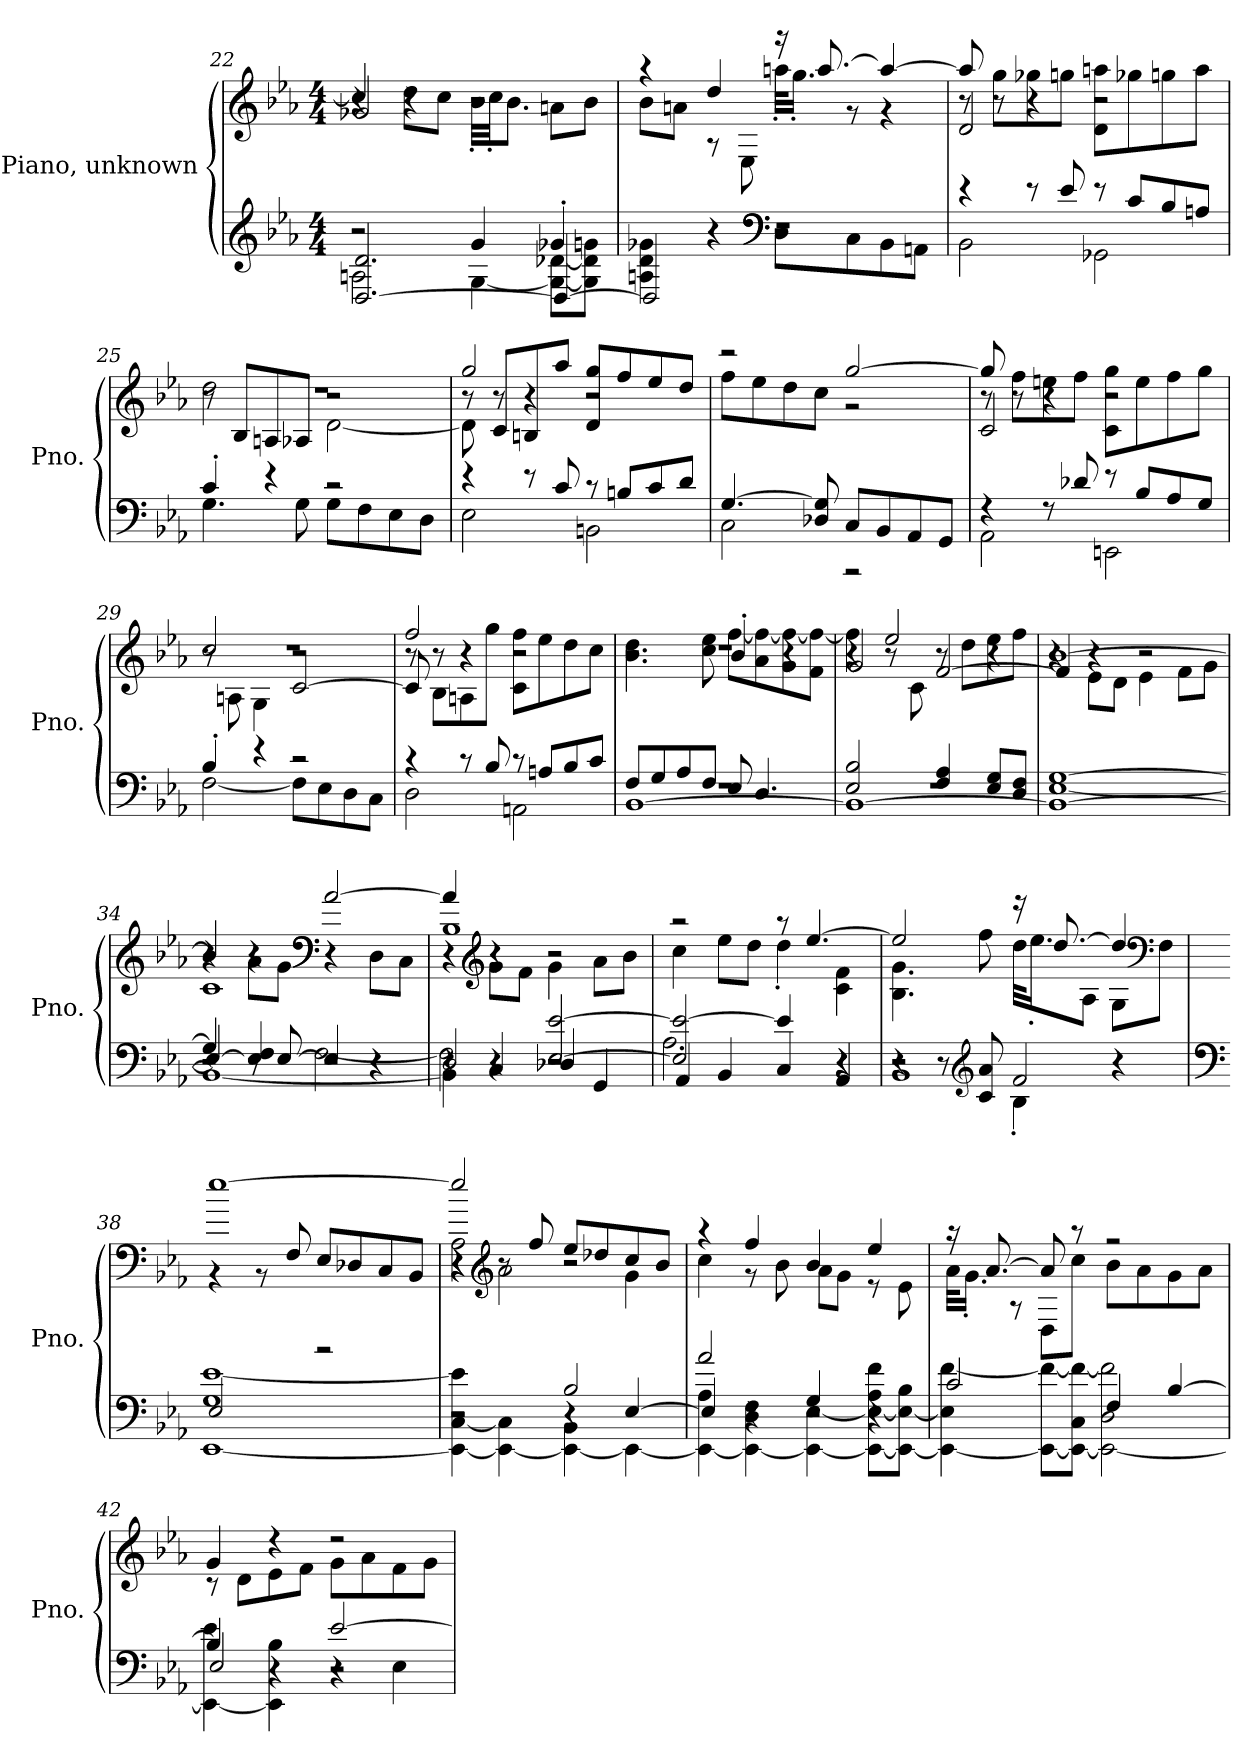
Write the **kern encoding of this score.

**kern	**kern
*part1	*part1
*staff2	*staff1
*I"Piano, unknown	*
*I'Pno.	*
!!LO:LB:g=z
*clefG2	*clefG2
*k[b-e-a-]	*k[b-e-a-]
*M4/4	*M4/4
=22	=22
*^	*^
*	*^	*	*^
2r	2An\	[2.D/ 2.d/	4cc/]	4r	2g-X/
.	.	.	4r	8dd\L	.
.	.	.	.	8cc\J	.
4g/	[4G\	.	2r	32b-'\LLL	2r
.	.	.	.	32cc'\JJ	.
.	.	.	.	8.b-\J	.
4g-X'/	8G\_ [8d-X\L	4D/_	.	8an\L	.
.	8G\] 8d-\] 8gn\J	.	.	8b-\J	.
*	*	*	*	*v	*v
=23	=23	=23	=23	=23
1r	4An\ 4d\ 4g-X\	2D/]	4r	8b-\L
.	.	.	.	8an\J
.	4r	.	4dd/	8r
.	.	.	.	8E-\
*clefF4	*	*	*	*
.	8D\L	2r	16r	32aan'\KLL
.	.	.	.	16.gg'\JJ
.	.	.	[8.aa/	.
.	8C\	.	.	8r
.	8BB-\	.	4aa/_	4r
.	8AAn\J	.	.	.
*	*v	*v	*	*
=24	=24	=24	=24
*	*	*	*^
4r	2BB-\	8aa/]	8r	2d/
.	.	8r	8gg\L	.
8r	.	4r	8gg-X\	.
8e-/	.	.	8ggn\J	.
8r	2GG-X\	2r	8d\ 8aan\L	2r
8c/L	.	.	8gg-X\	.
8B-/	.	.	8ggn\	.
8An/J	.	.	8aa\J	.
!!LO:LB:g=z	!!	!!
=25	=25	=25	=25	=25
4c'/	4.G\	1r	2dd\	8r
.	.	.	.	8B-/L
4r	.	.	.	8An/
.	8G\	.	.	8A-X/J
2r	8G\L	.	[2d\	2r
.	8F\	.	.	.
.	8E-\	.	.	.
.	8D\J	.	.	.
=26	=26	=26	=26	=26
4r	2E-\	2gg/	8d\]	8r
.	.	.	8r	8c/L
8r	.	.	4r	8Bn/
8c/	.	.	.	8aa-/J
8r	2BBn\	2r	2r	8d/ 8gg/L
8Bn/L	.	.	.	8ff/
8c/	.	.	.	8ee-/
8d/J	.	.	.	8dd/J
*	*	*	*v	*v
=27	=27	=27	=27
[4.G/	2C\	2r	8ff\L
.	.	.	8ee-\
.	.	.	8dd\
8D-X/ 8G/]	.	.	8cc\J
8C/L	2r	[2gg/	2r
8BB-/	.	.	.
8AA-/	.	.	.
8GG/J	.	.	.
=28	=28	=28	=28
*	*	*	*^
4r	2AA-\	8gg/]	8r	2c/
.	.	8r	8ff\L	.
8r	.	4r	8een\	.
8d-X/	.	.	8ff\J	.
8r	2EEn\	2r	8c\ 8gg\L	2r
8B-/L	.	.	8ee\	.
8A-/	.	.	8ff\	.
8G/J	.	.	8gg\J	.
!!LO:LB:g=z	!!	!!
=29	=29	=29	=29	=29
4B-'/	[2F\	1r	8r	2cc/
.	.	.	8An\	.
4r	.	.	4G\	.
2r	8F\L]	.	2r	[2c/
.	8E-\	.	.	.
.	8D\	.	.	.
.	8C\J	.	.	.
=30	=30	=30	=30	=30
4r	2D\	2ff/	8r	8c/]
.	.	.	8B-\L	8r
8r	.	.	8An\	4r
8B-/	.	.	8gg\J	.
8r	2AAn\	2r	8c\ 8ff\L	2r
8An/L	.	.	8ee-\	.
8B-/	.	.	8dd\	.
8c/J	.	.	8cc\J	.
=31	=31	=31	=31	=31
*	*^	*	*	*
1r	8F/L	[1BB-	1r	4.b-\ 4.dd\	2r
.	8G/	.	.	.	.
.	8A-/	.	.	.	.
.	8F/J	.	.	8cc\ 8ee-\	.
.	8E-/	.	.	[8ff\L	4b-'/
.	4.D/	.	.	8a-\ 8ff\_	.
.	.	.	.	8g\ 8ff\_	4r
.	.	.	.	8f\ 8ff\_J	.
=32	=32	=32	=32	=32	=32
1r	2E-/ 2B-/	1BB-_	4r	4ff\]	2g/
.	.	.	2ee-/	8r	.
.	.	.	.	8c\	.
.	4F/ 4A-/	.	.	8r	[2f/
.	.	.	.	8dd\L	.
.	8E-/ 8G/L	.	4r	8ee-\	.
.	8D/ 8F/J	.	.	8ff\J	.
!!LO:LB:g=z	!!	!!
=33	=33	=33	=33	=33	=33
[1G	[1E-	1BB-_	[1b-	4r	4f/]
.	.	.	.	8e-\L	4r
.	.	.	.	8d\J	.
.	.	.	.	4e-\	2r
.	.	.	.	8f\L	.
.	.	.	.	8g\J	.
=34	=34	=34	=34	=34	=34
*	*	*^	*	*	*
4G/]	2r	4E-/_	1BB-_	4b-/]	4r	1c
8r	.	4E-/] 4F/	.	4r	8a-\L	.
[8E-/	.	.	.	.	8g\J	.
*	*	*	*	*clefF4	*	*
4E-/]	[2F\	2r	.	[2a-/	4r	.
4r	.	.	.	.	8D\L	.
.	.	.	.	.	8C\J	.
=35	=35	=35	=35	=35	=35	=35
2D/	2F\]	4r	4BB-\]	4a-/]	4r	1B-
*	*	*	*	*clefG2	*	*
.	.	4C/	4r	4r	8g\L	.
.	.	.	.	.	8f\J	.
[2E-/ [2e-/	2r	4D-X/	2r	2r	4g\	.
.	.	4GG/	.	.	8a-\L	.
.	.	.	.	.	8b-\J	.
*	*	*v	*v	*	*	*
*	*	*	*	*v	*v
=36	=36	=36	=36	=36
2E-/] 2e-/_	4AA-/	2.A-\	2r	4cc\
.	4BB-/	.	.	8ee-\L
.	.	.	.	8dd\J
4e-/]	4C/	.	8r	4dd'\
.	.	.	[4.ee-/	.
4r	4AA-/	4r	.	4c\ 4f\
!!LO:PB:g=z	!!
=37	=37	=37	=37	=37
4r	2r	1BB-	2ee-/]	4.B-\ 4.g\
8r	.	.	.	.
*clefG2	*	*	*	*
8c/ 8a-/	.	.	.	8ff\
2f/	4B-'\	.	16r	32dd\KLL
.	.	.	.	16.ee-'\J
.	.	.	[8.dd/	.
.	.	.	.	8A-\J
.	4r	.	4dd/]	8G\L
*	*	*	*clefF4	*
.	.	.	.	8F\J
*v	*v	*v	*	*
=38	=38	=38
*clefF4	*	*
*^	*	*
2E-/	[1EE- 1G [1e-	[1ee-	4r
.	.	.	8r
.	.	.	8F/
2r	.	.	8E-/L
.	.	.	8D-X/
.	.	.	8C/
.	.	.	8BB-/J
=39	=39	=39	=39
*	*^	*^	*^
2r	4EE-\_ [4C\ 4e-\]	2r	2ee-/]	4r	4r	2A-\
*	*	*	*clefG2	*	*	*
.	4EE-\_ 4C\]	.	.	2a-\	8r	.
.	.	.	.	.	8ff/	.
2B-/	4EE-\_ 4BB-\	4r	2r	.	8ee-/L	2r
.	.	.	.	.	8dd-X/	.
.	4EE-\_	[4E-/	.	4g\	8cc/	.
.	.	.	.	.	8b-/J	.
*	*	*	*	*v	*v	*v
!!LO:LB:g=z
=40	=40	=40	=40	=40
2a-/	4EE-\_ 4A-\	4E-/]	4r	4cc\
.	4EE-\_ 4D\ 4F\	4r	4ff/	8r
.	.	.	.	8b-\
4G/	4EE-\_ [4E-\	2r	4b-/	8a-\L
.	.	.	.	8g\J
4r	8EE-\_ 8E-\_ 8A-\ 8f\L	.	4ee-/	8r
.	8EE-\_ 8E-\_ 8B-\J	.	.	8e-\
*	*v	*v	*	*
=41	=41	=41	=41
2c/	4EE-\_ 4E-\] [4f\	16r	32a-\KLL
.	.	.	16.g'\JJ
.	.	[8.a-/	.
.	.	.	8r
.	8EE-\_ 8f\_L	8a-/]	8D\L
.	8EE-\_ 8C\ 8f\_J	8r	8cc\J
4F/	2EE-\_ 2D\ 2f\]	2r	8b-\L
.	.	.	8a-\
[4B-/	.	.	8g\
.	.	.	8a-\J
=42	=42	=42	=42
*	*^	*	*
4B-/]	4EE-\_ 4e-\	2E-/	4g/	8r
.	.	.	.	8d\L
4r	4EE-\] 4B-\	.	4r	8e-\
.	.	.	.	8f\J
[2e-/	4r	2r	2r	8g\L
.	.	.	.	8a-\
.	4E-\	.	.	8f\
.	.	.	.	8g\J
*v	*v	*v	*	*
*	*v	*v
=	=
*-	*-
